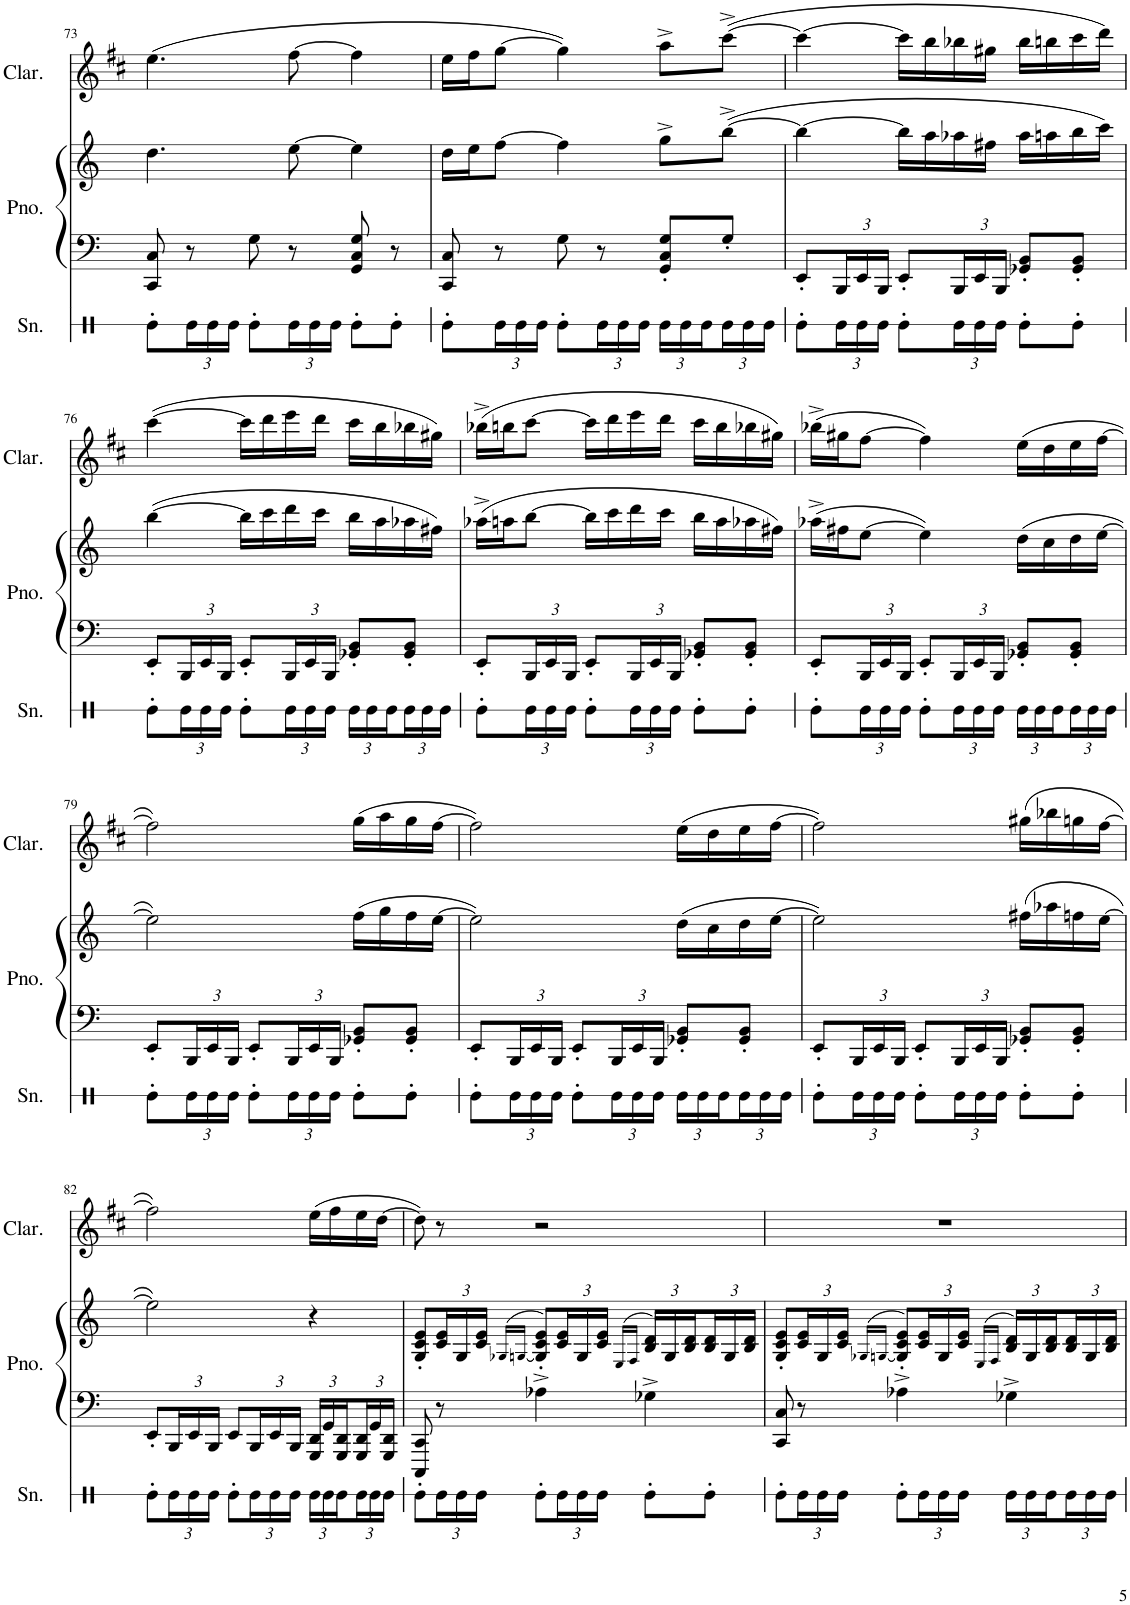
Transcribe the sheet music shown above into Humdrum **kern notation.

**kern	**kern	**kern	**kern
*part3	*part2	*part2	*part1
*staff4	*staff3	*staff2	*staff1
*I"Drum	*I"Piano	*	*I"Clarinette
*	*I'Pno.	*	*I'Clar.
!!LO:PB:g=z
*clefF4	*clefF4	*clefG2	*clefG2
*	*	*	*Trd1c2
*k[]	*k[]	*k[]	*k[f#c#]
*M3/4	*M3/4	*M3/4	*M3/4
=73	=73	=73	=73
8RGG'\L	8CC/ 8C/	4.dd\	(4.ee\
*Xbrackettup	*	*	*
24RGG\L	8r	.	.
24RGG\	.	.	.
24RGG\JJ	.	.	.
8RGG'\L	8G\	.	.
24RGG\L	8r	[8ee\	[8ff#\
24RGG\	.	.	.
24RGG\JJ	.	.	.
8RGG'\L	8GG/ 8C/ 8G/	4ee\]	4ff#\]
8RGG'\J	8r	.	.
=74	=74	=74	=74
8RGG'\L	8CC/ 8C/	16dd\LL	16ee\LL
.	.	16ee\J	16ff#\J
24RGG\L	8r	[8ff\J	[8gg\J
24RGG\	.	.	.
24RGG\JJ	.	.	.
8RGG'\L	8G\	4ff\]	4gg\])
24RGG\L	8r	.	.
24RGG\	.	.	.
24RGG\JJ	.	.	.
24RGG\LL	8GG/' 8C/' 8G/'L	8gg^\L	8aa^\L
24RGG\	.	.	.
24RGG\	.	.	.
24RGG\	8G'/J	([8bb^\J	([8ccc#^\J
24RGG\	.	.	.
24RGG\JJ	.	.	.
=75	=75	=75	=75
8RGG'\L	8EE'/L	4bb\_	4ccc#\_
*	*Xbrackettup	*	*
24RGG\L	24BBB/L	.	.
24RGG\	24EE/	.	.
24RGG\JJ	24BBB/JJ	.	.
8RGG'\L	8EE'/L	16bb\LL]	16ccc#\LL]
.	.	16aa\	16bb\
24RGG\L	24BBB/L	16aa-X\	16bb-X\
24RGG\	24EE/	.	.
.	.	16ff#X\JJ	16gg#X\JJ
24RGG\JJ	24BBB/JJ	.	.
8RGG'\L	8GG-X/' 8BB/'L	16aa-\LL	16bb-\LL
.	.	16aan\	16bbn\
8RGG'\J	8GG-/' 8BB/'J	16bb\	16ccc#\
.	.	16ccc\JJ)	16ddd\JJ)
!!LO:LB:g=z
=76	=76	=76	=76
8RGG'\L	8EE'/L	([4bb\	([4ccc#\
24RGG\L	24BBB/L	.	.
24RGG\	24EE/	.	.
24RGG\JJ	24BBB/JJ	.	.
8RGG'\L	8EE'/L	16bb\LL]	16ccc#\LL]
.	.	16ccc\	16ddd\
24RGG\L	24BBB/L	16ddd\	16eee\
24RGG\	24EE/	.	.
.	.	16ccc\JJ	16ddd\JJ
24RGG\JJ	24BBB/JJ	.	.
24RGG\LL	8GG-X/' 8BB/'L	16bb\LL	16ccc#\LL
24RGG\	.	.	.
.	.	16aa\	16bb\
24RGG\	.	.	.
24RGG\	8GG-/' 8BB/'J	16aa-X\	16bb-X\
24RGG\	.	.	.
.	.	16ff#X\JJ)	16gg#X\JJ)
24RGG\JJ	.	.	.
=77	=77	=77	=77
8RGG'\L	8EE'/L	(16aa-X^\LL	(16bb-X^\LL
.	.	16aan\J	16bbn\J
24RGG\L	24BBB/L	[8bb\J	[8ccc#\J
24RGG\	24EE/	.	.
24RGG\JJ	24BBB/JJ	.	.
8RGG'\L	8EE'/L	16bb\LL]	16ccc#\LL]
.	.	16ccc\	16ddd\
24RGG\L	24BBB/L	16ddd\	16eee\
24RGG\	24EE/	.	.
.	.	16ccc\JJ	16ddd\JJ
24RGG\JJ	24BBB/JJ	.	.
8RGG'\L	8GG-X/' 8BB/'L	16bb\LL	16ccc#\LL
.	.	16aa\	16bb\
8RGG'\J	8GG-/' 8BB/'J	16aa-X\	16bb-X\
.	.	16ff#X\JJ)	16gg#X\JJ)
=78	=78	=78	=78
8RGG'\L	8EE'/L	(16aa-X^\LL	(16bb-X^\LL
.	.	16ff#X\J	16gg#X\J
24RGG\L	24BBB/L	[8ee\J	[8ff#\J
24RGG\	24EE/	.	.
24RGG\JJ	24BBB/JJ	.	.
8RGG'\L	8EE'/L	4ee\])	4ff#\])
24RGG\L	24BBB/L	.	.
24RGG\	24EE/	.	.
24RGG\JJ	24BBB/JJ	.	.
24RGG\LL	8GG-X/' 8BB/'L	(16dd\LL	(16ee\LL
24RGG\	.	.	.
.	.	16cc\	16dd\
24RGG\	.	.	.
24RGG\	8GG-/' 8BB/'J	16dd\	16ee\
24RGG\	.	.	.
.	.	[16ee\JJ	[16ff#\JJ
24RGG\JJ	.	.	.
!!LO:LB:g=z
=79	=79	=79	=79
8RGG'\L	8EE'/L	2ee\])	2ff#\])
24RGG\L	24BBB/L	.	.
24RGG\	24EE/	.	.
24RGG\JJ	24BBB/JJ	.	.
8RGG'\L	8EE'/L	.	.
24RGG\L	24BBB/L	.	.
24RGG\	24EE/	.	.
24RGG\JJ	24BBB/JJ	.	.
8RGG'\L	8GG-X/' 8BB/'L	(16ff\LL	(16gg\LL
.	.	16gg\	16aa\
8RGG'\J	8GG-/' 8BB/'J	16ff\	16gg\
.	.	[16ee\JJ	[16ff#\JJ
=80	=80	=80	=80
8RGG'\L	8EE'/L	2ee\])	2ff#\])
24RGG\L	24BBB/L	.	.
24RGG\	24EE/	.	.
24RGG\JJ	24BBB/JJ	.	.
8RGG'\L	8EE'/L	.	.
24RGG\L	24BBB/L	.	.
24RGG\	24EE/	.	.
24RGG\JJ	24BBB/JJ	.	.
24RGG\LL	8GG-X/' 8BB/'L	(16dd\LL	(16ee\LL
24RGG\	.	.	.
.	.	16cc\	16dd\
24RGG\	.	.	.
24RGG\	8GG-/' 8BB/'J	16dd\	16ee\
24RGG\	.	.	.
.	.	[16ee\JJ	[16ff#\JJ
24RGG\JJ	.	.	.
=81	=81	=81	=81
8RGG'\L	8EE'/L	2ee\])	2ff#\])
24RGG\L	24BBB/L	.	.
24RGG\	24EE/	.	.
24RGG\JJ	24BBB/JJ	.	.
8RGG'\L	8EE'/L	.	.
24RGG\L	24BBB/L	.	.
24RGG\	24EE/	.	.
24RGG\JJ	24BBB/JJ	.	.
8RGG'\L	8GG-X/' 8BB/'L	(16ff#X\LL	(16gg#X\LL
.	.	16aa-X\	16bb-X\
8RGG'\J	8GG-/' 8BB/'J	16ffn\	16ggn\
.	.	[16ee\JJ	[16ff#\JJ
!!LO:LB:g=z
=82	=82	=82	=82
8RGG'\L	8EE'/L	2ee\])	2ff#\])
24RGG\L	24BBB/L	.	.
24RGG\	24EE/	.	.
24RGG\JJ	24BBB/JJ	.	.
8RGG'\L	8EE/L	.	.
24RGG\L	24BBB/L	.	.
24RGG\	24EE/	.	.
24RGG\JJ	24BBB/JJ	.	.
24RGG\LL	24GGG/ 24DD/LL	4r	(16ee\LL
24RGG\	24GG/	.	.
.	.	.	16ff#\
24RGG\	24GGG/ 24DD/	.	.
24RGG\	24GGG/ 24DD/	.	16ee\
24RGG\	24GG/	.	.
.	.	.	[16dd\JJ
24RGG\JJ	24GGG/ 24DD/JJ	.	.
=83	=83	=83	=83
8RGG'\L	8CCC/ 8CC/	8G/' 8c/' 8e/'L	8dd\])
*	*	*Xbrackettup	*
24RGG\L	8r	24c/ 24e/L	8r
24RGG\	.	24G/	.
24RGG\JJ	.	24c/ 24e/JJ	.
.	.	(>16qG-X/LL	.
.	.	[16qGn/JJ	.
8RGG'\L	4A-X^\	8G/]' 8c/' 8e/'L)	2r
24RGG\L	.	24c/ 24e/L	.
24RGG\	.	24G/	.
24RGG\JJ	.	24c/ 24e/JJ	.
.	.	(>16qE/LL	.
.	.	16qF/JJ	.
8RGG'\L	4G-X^\	24B/ 24d/LL)	.
.	.	24G/	.
.	.	24B/ 24d/	.
8RGG'\J	.	24B/ 24d/	.
.	.	24G/	.
.	.	24B/ 24d/JJ	.
=84	=84	=84	=84
8RGG'\L	8CC/ 8C/	8G/' 8c/' 8e/'L	2.r
24RGG\L	8r	24c/ 24e/L	.
24RGG\	.	24G/	.
24RGG\JJ	.	24c/ 24e/JJ	.
.	.	(>16qG-X/LL	.
.	.	[16qGn/JJ	.
8RGG'\L	4A-X^\	8G/]' 8c/' 8e/'L)	.
24RGG\L	.	24c/ 24e/L	.
24RGG\	.	24G/	.
24RGG\JJ	.	24c/ 24e/JJ	.
.	.	(>16qE/LL	.
.	.	16qF/JJ	.
24RGG\LL	4G-X^\	24B/ 24d/LL)	.
24RGG\	.	24G/	.
24RGG\	.	24B/ 24d/	.
24RGG\	.	24B/ 24d/	.
24RGG\	.	24G/	.
24RGG\JJ	.	24B/ 24d/JJ	.
=	=	=	=
*-	*-	*-	*-
